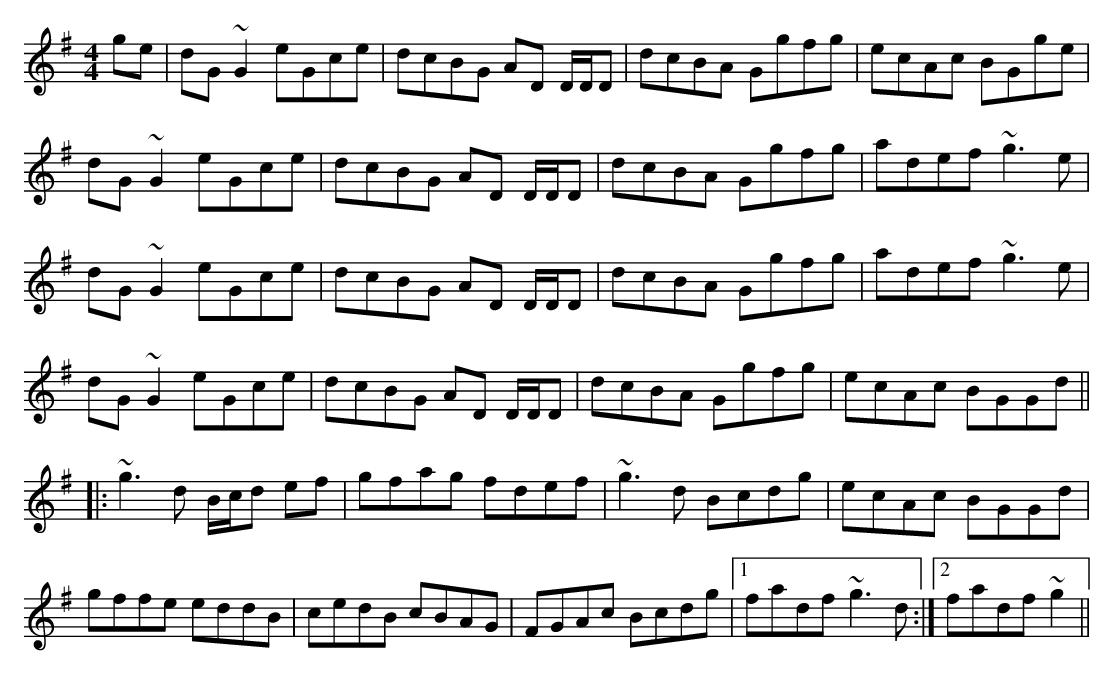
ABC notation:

X:1
M:4/4
K:G
ge|dG ~G2 eGce|dcBG AD D/D/D|dcBA Ggfg|ecAc BGge|
dG ~G2 eGce|dcBG AD D/D/D|dcBA Ggfg|adef ~g3 e|
dG ~G2 eGce|dcBG AD D/D/D|dcBA Ggfg|adef ~g3 e|
dG ~G2 eGce|dcBG AD D/D/D|dcBA Ggfg|ecAc BGGd||
|:~g3 d B/c/d ef|gfag fdef|~g3 d Bcdg|ecAc BGGd|
gffe eddB|cedB cBAG|FGAc Bcdg|1 fadf ~g3 d:|2 fadf ~g2||
